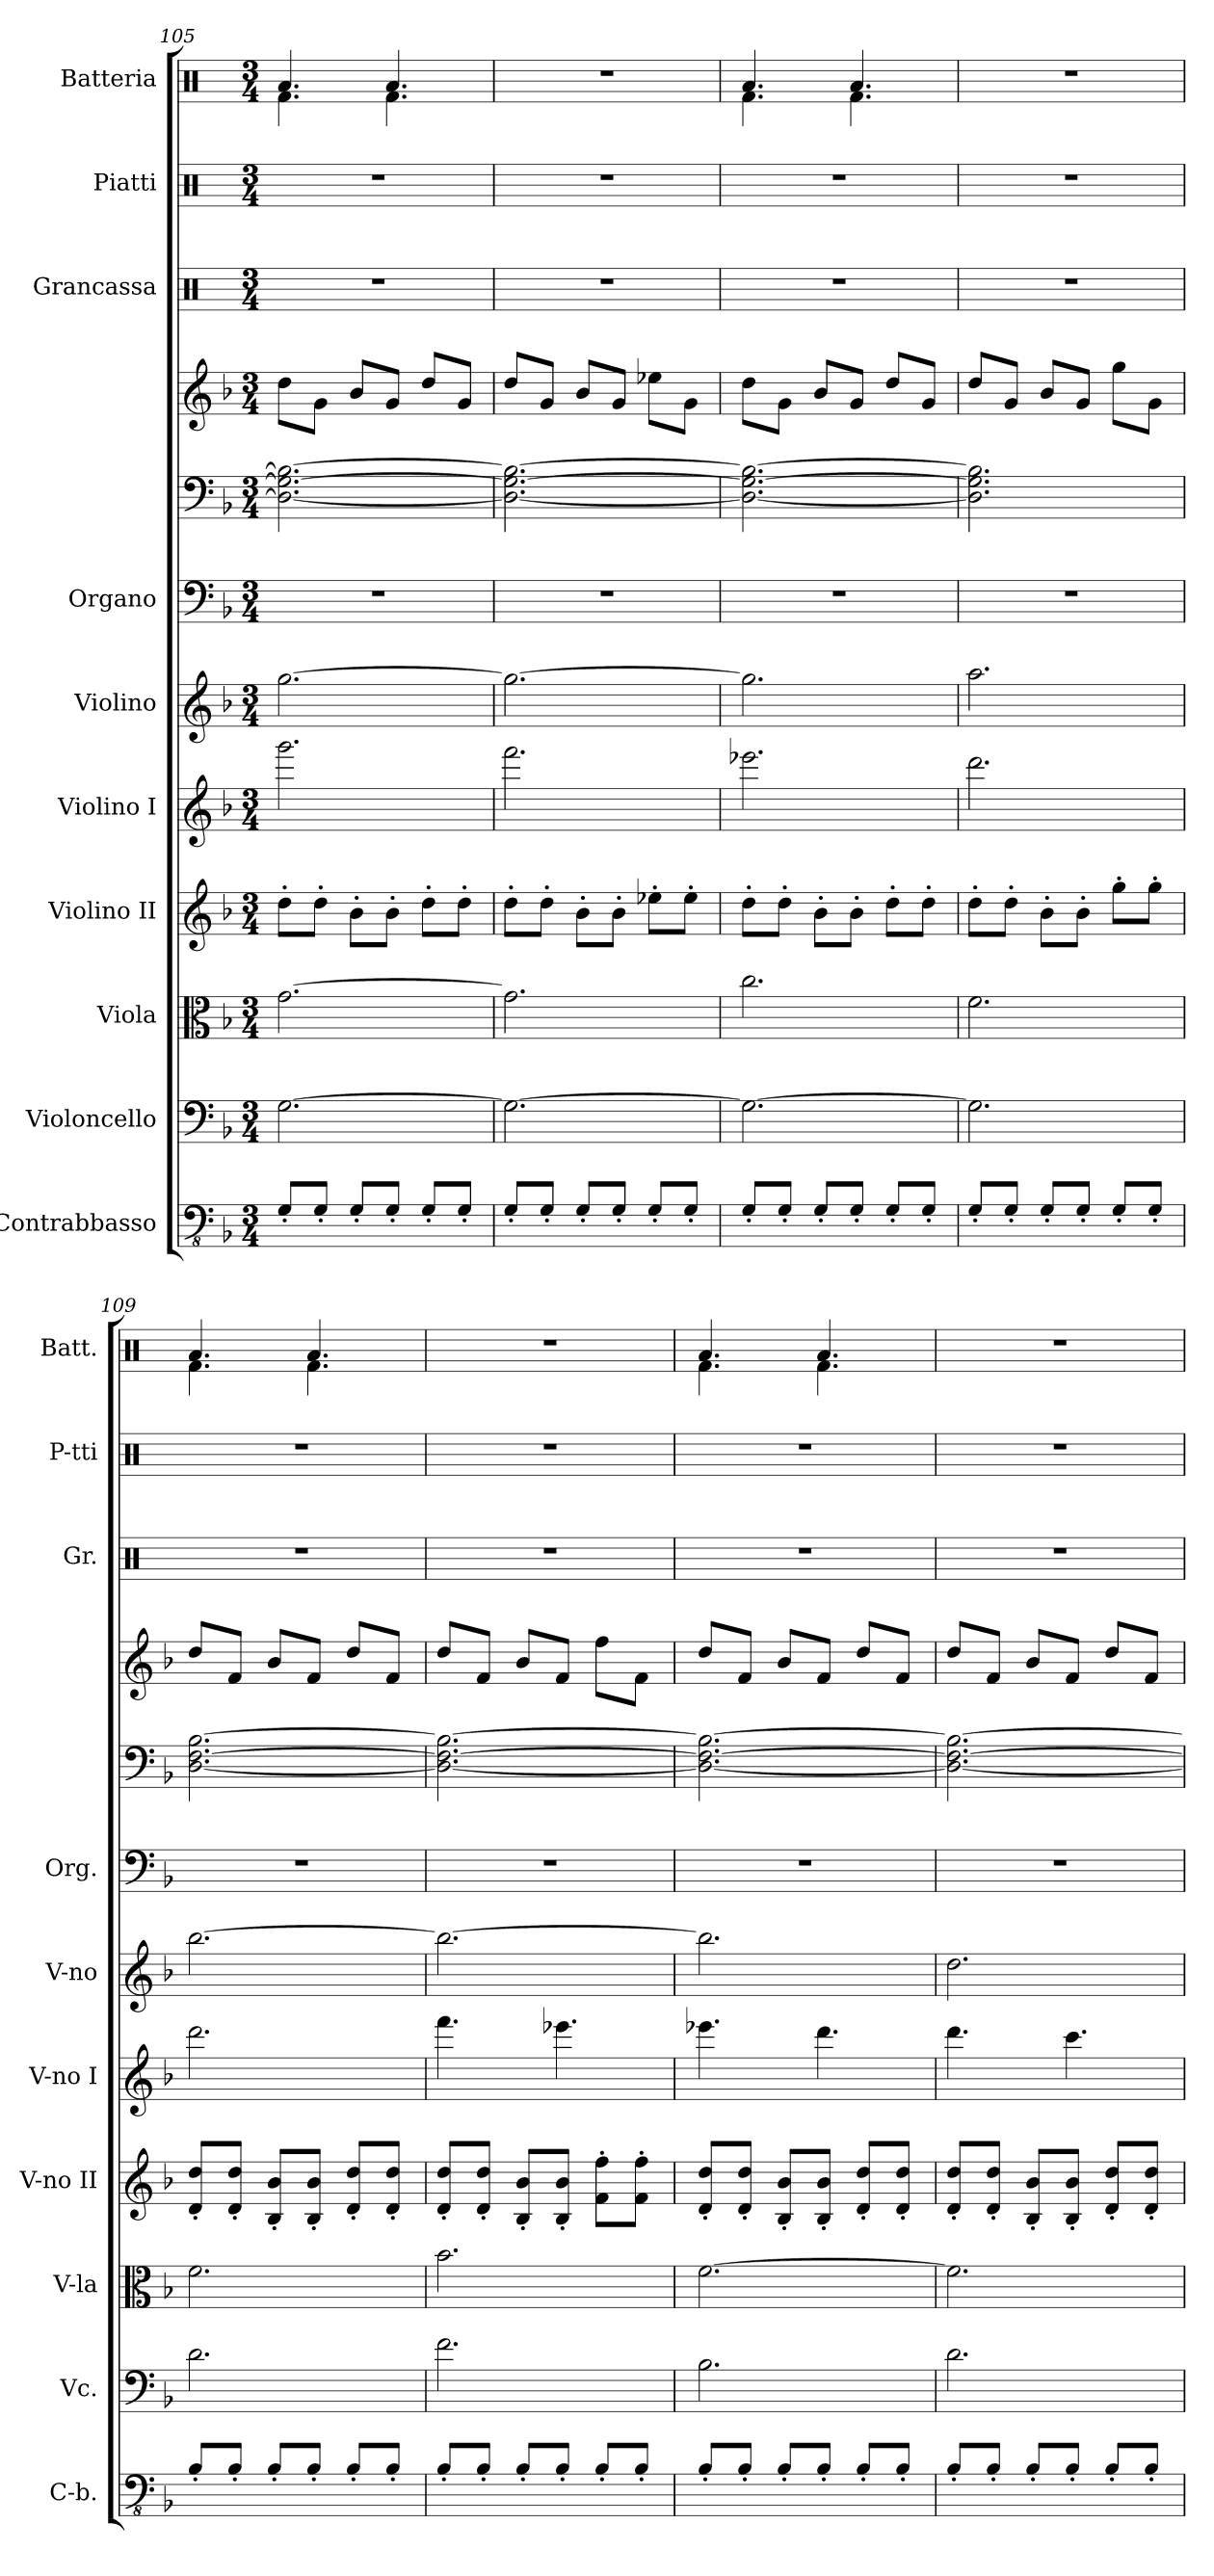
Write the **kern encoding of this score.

**kern	**kern	**kern	**kern	**kern	**kern	**kern	**kern	**kern	**kern	**kern	**kern
*part10	*part9	*part8	*part7	*part6	*part5	*part4	*part4	*part4	*part3	*part2	*part1
*staff12	*staff11	*staff10	*staff9	*staff8	*staff7	*staff6	*staff5	*staff4	*staff3	*staff2	*staff1
*I"Contrabbasso	*I"Violoncello	*I"Viola	*I"Violino II	*I"Violino I	*I"Violino	*I"Organo	*	*	*I"Grancassa	*I"Piatti	*I"Batteria
*I'C-b.	*I'Vc.	*I'V-la	*I'V-no II	*I'V-no I	*I'V-no	*I'Org.	*	*	*I'Gr.	*I'P-tti	*I'Batt.
!!LO:PB:g=z
*clefFv4	*clefF4	*clefC3	*clefG2	*clefG2	*clefG2	*clefF4	*clefF4	*clefG2	*clefX	*clefX	*clefX
*ITrd7c12	*	*	*	*	*	*	*	*	*	*	*
*k[b-]	*k[b-]	*k[b-]	*k[b-]	*k[b-]	*k[b-]	*k[b-]	*k[b-]	*k[b-]	*k[]	*k[]	*k[]
*M3/4	*M3/4	*M3/4	*M3/4	*M3/4	*M3/4	*M3/4	*M3/4	*M3/4	*M3/4	*M3/4	*M3/4
=105	=105	=105	=105	=105	=105	=105	=105	=105	=105	=105	=105
*	*	*	*	*	*	*	*	*	*	*	*^
8GGG'/L	[2.G\	[2.g\	8dd'\L	2.ggg\	[2.gg\	2.r	2.D\_ 2.G\_ 2.B-\_	8dd\L	2.r	2.r	4.Ra/	4.Rf\
8GGG'/J	.	.	8dd'\J	.	.	.	.	8g\J	.	.	.	.
8GGG'/L	.	.	8b-'\L	.	.	.	.	8b-/L	.	.	.	.
8GGG'/J	.	.	8b-'\J	.	.	.	.	8g/J	.	.	4.Ra/	4.Rf\
8GGG'/L	.	.	8dd'\L	.	.	.	.	8dd/L	.	.	.	.
8GGG'/J	.	.	8dd'\J	.	.	.	.	8g/J	.	.	.	.
*	*	*	*	*	*	*	*	*	*	*	*v	*v
=106	=106	=106	=106	=106	=106	=106	=106	=106	=106	=106	=106
8GGG'/L	2.G\_	2.g\]	8dd'\L	2.fff\	2.gg\_	2.r	2.D\_ 2.G\_ 2.B-\_	8dd/L	2.r	2.r	2.r
8GGG'/J	.	.	8dd'\J	.	.	.	.	8g/J	.	.	.
8GGG'/L	.	.	8b-'\L	.	.	.	.	8b-/L	.	.	.
8GGG'/J	.	.	8b-'\J	.	.	.	.	8g/J	.	.	.
8GGG'/L	.	.	8ee-X'\L	.	.	.	.	8ee-X\L	.	.	.
8GGG'/J	.	.	8ee-'\J	.	.	.	.	8g\J	.	.	.
=107	=107	=107	=107	=107	=107	=107	=107	=107	=107	=107	=107
*	*	*	*	*	*	*	*	*	*	*	*^
8GGG'/L	2.G\_	2.cc\	8dd'\L	2.eee-X\	2.gg\]	2.r	2.D\_ 2.G\_ 2.B-\_	8dd\L	2.r	2.r	4.Ra/	4.Rf\
8GGG'/J	.	.	8dd'\J	.	.	.	.	8g\J	.	.	.	.
8GGG'/L	.	.	8b-'\L	.	.	.	.	8b-/L	.	.	.	.
8GGG'/J	.	.	8b-'\J	.	.	.	.	8g/J	.	.	4.Ra/	4.Rf\
8GGG'/L	.	.	8dd'\L	.	.	.	.	8dd/L	.	.	.	.
8GGG'/J	.	.	8dd'\J	.	.	.	.	8g/J	.	.	.	.
*	*	*	*	*	*	*	*	*	*	*	*v	*v
=108	=108	=108	=108	=108	=108	=108	=108	=108	=108	=108	=108
8GGG'/L	2.G\]	2.f\	8dd'\L	2.ddd\	2.aa\	2.r	2.D\] 2.G\] 2.B-\]	8dd/L	2.r	2.r	2.r
8GGG'/J	.	.	8dd'\J	.	.	.	.	8g/J	.	.	.
8GGG'/L	.	.	8b-'\L	.	.	.	.	8b-/L	.	.	.
8GGG'/J	.	.	8b-'\J	.	.	.	.	8g/J	.	.	.
8GGG'/L	.	.	8gg'\L	.	.	.	.	8gg\L	.	.	.
8GGG'/J	.	.	8gg'\J	.	.	.	.	8g\J	.	.	.
=109	=109	=109	=109	=109	=109	=109	=109	=109	=109	=109	=109
*	*	*	*	*	*	*	*	*	*	*	*^
8BBB-'/L	2.d\	2.f\	8d/' 8dd/'L	2.ddd\	[2.bb-\	2.r	[2.D\ [2.F\ [2.B-\	8dd/L	2.r	2.r	4.Ra/	4.Rf\
8BBB-'/J	.	.	8d/' 8dd/'J	.	.	.	.	8f/J	.	.	.	.
8BBB-'/L	.	.	8B-/' 8b-/'L	.	.	.	.	8b-/L	.	.	.	.
8BBB-'/J	.	.	8B-/' 8b-/'J	.	.	.	.	8f/J	.	.	4.Ra/	4.Rf\
8BBB-'/L	.	.	8d/' 8dd/'L	.	.	.	.	8dd/L	.	.	.	.
8BBB-'/J	.	.	8d/' 8dd/'J	.	.	.	.	8f/J	.	.	.	.
*	*	*	*	*	*	*	*	*	*	*	*v	*v
!!LO:PB:g=z
=110	=110	=110	=110	=110	=110	=110	=110	=110	=110	=110	=110
8BBB-'/L	2.f\	2.b-\	8d/' 8dd/'L	4.fff\	2.bb-\_	2.r	2.D\_ 2.F\_ 2.B-\_	8dd/L	2.r	2.r	2.r
8BBB-'/J	.	.	8d/' 8dd/'J	.	.	.	.	8f/J	.	.	.
8BBB-'/L	.	.	8B-/' 8b-/'L	.	.	.	.	8b-/L	.	.	.
8BBB-'/J	.	.	8B-/' 8b-/'J	4.eee-X\	.	.	.	8f/J	.	.	.
8BBB-'/L	.	.	8f\' 8ff\'L	.	.	.	.	8ff\L	.	.	.
8BBB-'/J	.	.	8f\' 8ff\'J	.	.	.	.	8f\J	.	.	.
=111	=111	=111	=111	=111	=111	=111	=111	=111	=111	=111	=111
*	*	*	*	*	*	*	*	*	*	*	*^
8BBB-'/L	2.B-\	[2.f\	8d/' 8dd/'L	4.eee-X\	2.bb-\]	2.r	2.D\_ 2.F\_ 2.B-\_	8dd/L	2.r	2.r	4.Ra/	4.Rf\
8BBB-'/J	.	.	8d/' 8dd/'J	.	.	.	.	8f/J	.	.	.	.
8BBB-'/L	.	.	8B-/' 8b-/'L	.	.	.	.	8b-/L	.	.	.	.
8BBB-'/J	.	.	8B-/' 8b-/'J	4.ddd\	.	.	.	8f/J	.	.	4.Ra/	4.Rf\
8BBB-'/L	.	.	8d/' 8dd/'L	.	.	.	.	8dd/L	.	.	.	.
8BBB-'/J	.	.	8d/' 8dd/'J	.	.	.	.	8f/J	.	.	.	.
*	*	*	*	*	*	*	*	*	*	*	*v	*v
=112	=112	=112	=112	=112	=112	=112	=112	=112	=112	=112	=112
8BBB-'/L	2.d\	2.f\]	8d/' 8dd/'L	4.ddd\	2.dd\	2.r	2.D\_ 2.F\_ 2.B-\_	8dd/L	2.r	2.r	2.r
8BBB-'/J	.	.	8d/' 8dd/'J	.	.	.	.	8f/J	.	.	.
8BBB-'/L	.	.	8B-/' 8b-/'L	.	.	.	.	8b-/L	.	.	.
8BBB-'/J	.	.	8B-/' 8b-/'J	4.ccc\	.	.	.	8f/J	.	.	.
8BBB-'/L	.	.	8d/' 8dd/'L	.	.	.	.	8dd/L	.	.	.
8BBB-'/J	.	.	8d/' 8dd/'J	.	.	.	.	8f/J	.	.	.
=	=	=	=	=	=	=	=	=	=	=	=
*-	*-	*-	*-	*-	*-	*-	*-	*-	*-	*-	*-
